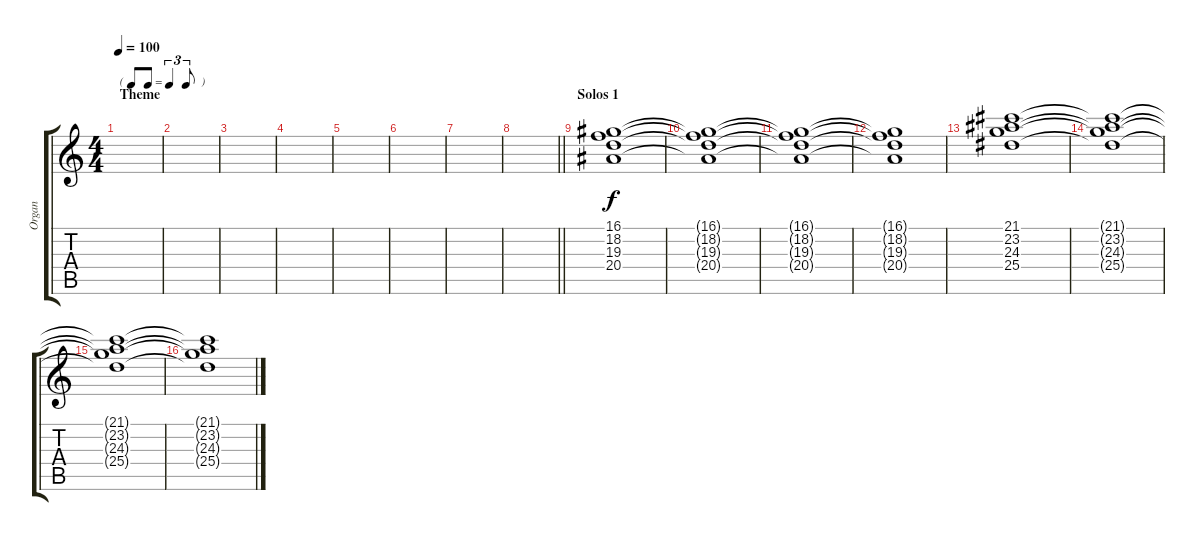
\track ("Organ" "Organ") {instrument rockorgan}
\staff {score tabs}
\tuning (E4 B3 G3 D3 A2 E2) {hide}
\ts (4 4)
\tf triplet8th
\section ("" "Theme")
\tempo 100
\clef g2
\ks c
|
|
|
|
|
|
|
\barLineRight lightlight
|
\section ("" "Solos 1")
(16.1 18.2 19.3 20.4).1 |
(16.1{t} 18.2{t} 19.3{t} 20.4{t}).1 |
(16.1{t} 18.2{t} 19.3{t} 20.4{t}).1 |
(16.1{t} 18.2{t} 19.3{t} 20.4{t}).1 |
(21.1 23.2 24.3 25.4).1 |
(21.1{t} 23.2{t} 24.3{t} 25.4{t}).1 |
(21.1{t} 23.2{t} 24.3{t} 25.4{t}).1 |
(21.1{t} 23.2{t} 24.3{t} 25.4{t}).1
